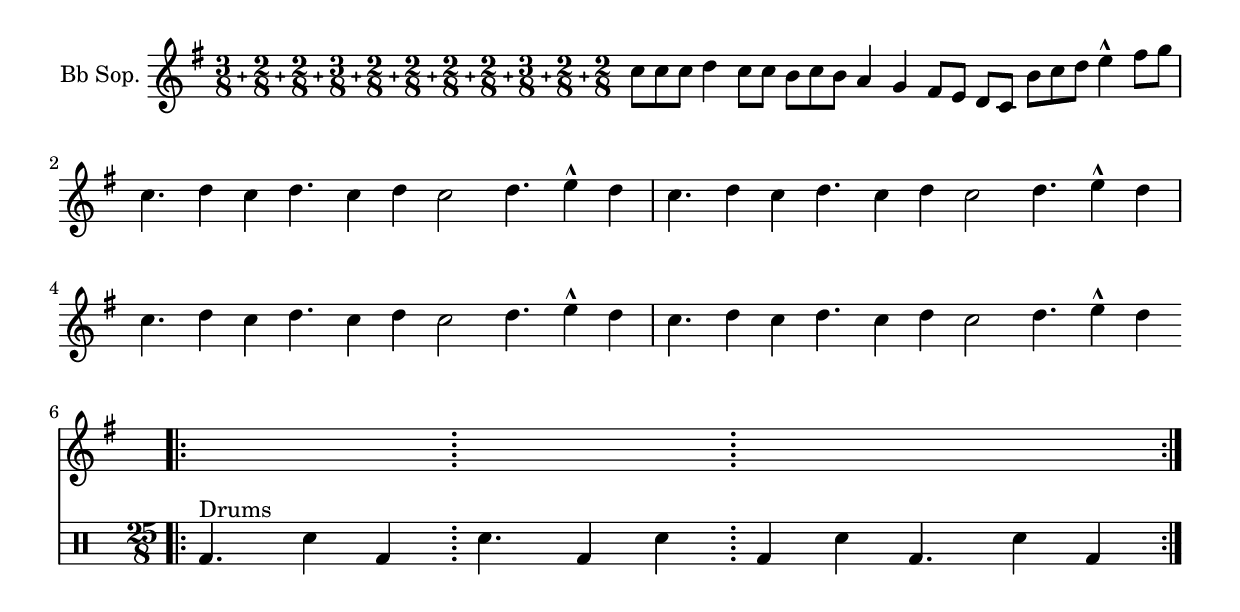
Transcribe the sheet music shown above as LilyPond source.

%% DO NOT EDIT this file manually; it is automatically
%% generated from LSR http://lsr.dsi.unimi.it
%% Make any changes in LSR itself, or in Documentation/snippets/new/ ,
%% and then run scripts/auxiliar/makelsr.py
%%
%% This file is in the public domain.
\version "2.17.5"

\header {
  lsrtags = "contemporary-notation, percussion, real-music, rhythms"

  texidoc = "
Though the polymetric time signature shown was not the most essential
item here, it has been included to show the beat of this piece (which
is the template of a real Balkan song!).

"
  doctitle = "Heavily customized polymetric time signatures"
} % begin verbatim


#(define plus (markup #:vcenter "+"))
#(define ((custom-time-signature one two three four five six
                                 seven eight nine ten eleven num) grob)
   (grob-interpret-markup grob
                          (markup #:override '(baseline-skip . 0) #:number
                                  (#:line ((#:column (one num)) plus
                                           (#:column (two num)) plus
                                           (#:column (three num)) plus
                                           (#:column (four num)) plus
                                           (#:column (five num)) plus
                                           (#:column (six num)) plus
                                           (#:column (seven num)) plus
                                           (#:column (eight num)) plus
                                           (#:column (nine num)) plus
                                           (#:column (ten num)) plus
                                           (#:column (eleven num)))))))
melody = \relative c'' {
  \set Staff.instrumentName = #"Bb Sop."
  \key g \major
  \time #'(3 2 2 3 2 2 2 2 3 2 2) 25/8
  \override Staff.TimeSignature #'stencil =
    #(custom-time-signature "3" "2" "2" "3" "2" "2"
      "2" "2" "3" "2" "2" "8")
  c8 c c d4 c8 c b c b a4 g fis8 e d c b' c d e4-^ fis8 g \break
  c,4. d4 c4 d4. c4 d c2 d4. e4-^ d4
  c4. d4 c4 d4. c4 d c2 d4. e4-^ d4 \break
  c4. d4 c4 d4. c4 d c2 d4. e4-^ d4
  c4. d4 c4 d4. c4 d c2 d4. e4-^ d4 \break
}

drum = \new DrumStaff \drummode {
  \bar ".|:" bd4.^\markup { Drums } sn4 bd \bar ";" sn4.
  bd4 sn \bar ";" bd sn bd4. sn4 bd \bar ":|."
}

{
  \melody
  \drum
}
